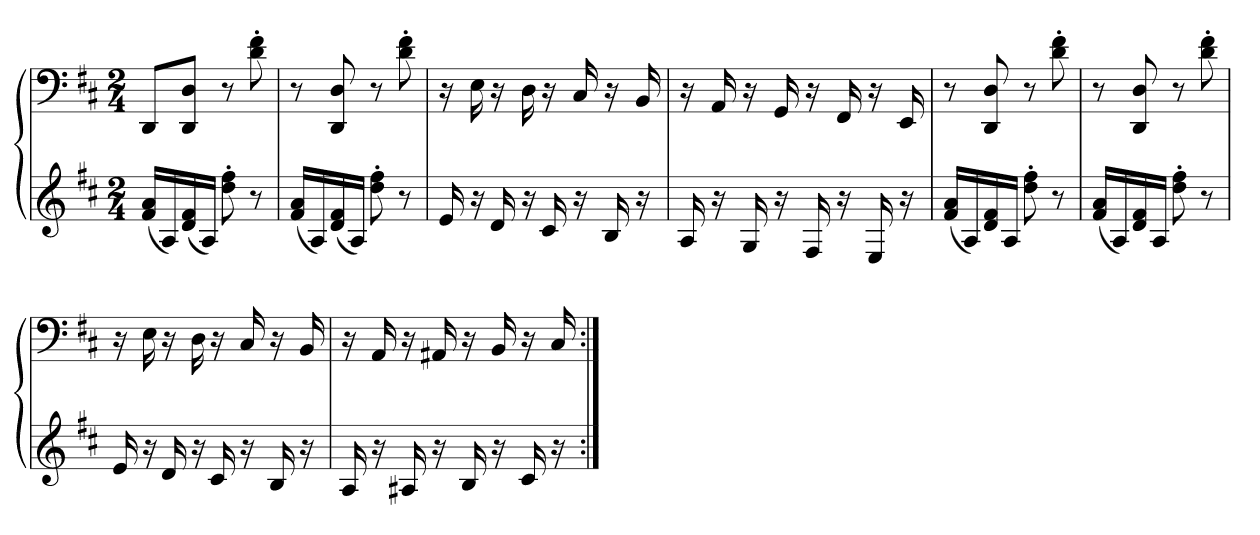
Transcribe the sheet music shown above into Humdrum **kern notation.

**kern	**kern
*part1	*part1
*staff2	*staff1
*clefG2	*clefF4
*k[f#c#]	*k[f#c#]
*D:	*D:
*M2/4	*M2/4
=	=
(16f# 16aLL	8DDL
16A)	.
(16d 16f#	8DD 8DJ
16AJJ)	.
8dd' 8ff#'	8r
8r	8d' 8f#'
=	=
(16f# 16aLL	8r
16A)	.
(16d 16f#	8DD 8D
16AJJ)	.
8dd' 8ff#'	8r
8r	8d' 8f#'
=	=
16e	16r
16r	16E
16d	16r
16r	16D
16c#	16r
16r	16C#
16B	16r
16r	16BB
=	=
16A	16r
16r	16AA
16G	16r
16r	16GG
16F#	16r
16r	16FF#
16E	16r
16r	16EE
=	=
(16f# 16aLL	8r
16A)	.
16d 16f#	8DD 8D
16AJJ	.
8dd' 8ff#'	8r
8r	8d' 8f#'
=	=
(16f# 16aLL	8r
16A)	.
16d 16f#	8DD 8D
16AJJ	.
8dd' 8ff#'	8r
8r	8d' 8f#'
=	=
16e	16r
16r	16E
16d	16r
16r	16D
16c#	16r
16r	16C#
16B	16r
16r	16BB
=	=
16A	16r
16r	16AA
16A#X	16r
16r	16AA#X
16B	16r
16r	16BB
16c#	16r
16r	16C#
=:|!	=:|!
*-	*-
